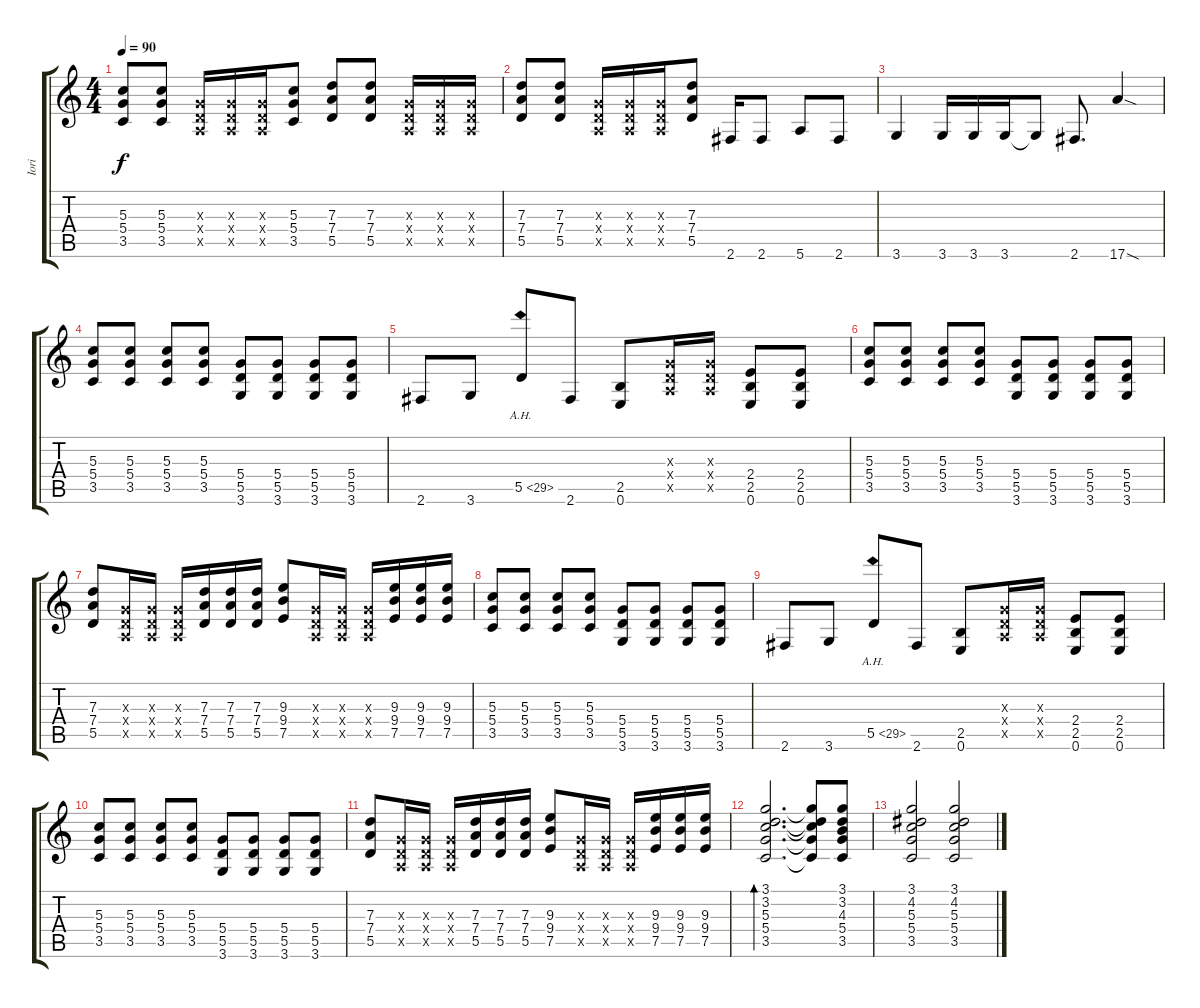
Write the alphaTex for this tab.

\track ("Iori" "Iori") {instrument distortionguitar}
\staff {score tabs}
\tuning (E4 B3 G3 D3 A2 E2) {hide}
\ts (4 4)
\tempo 90
\clef g2
\ks c
(5.3 5.4 3.5).8{dy f} (5.3 5.4 3.5).8 (0.3{x} 0.4{x} 0.5{x}).16 (0.3{x} 0.4{x} 0.5{x}).16 (0.3{x} 0.4{x} 0.5{x}).16 (5.3 5.4 3.5).8 (7.3 7.4 5.5).8 (7.3 7.4 5.5).8 (0.3{x} 0.4{x} 0.5{x}).16 (0.3{x} 0.4{x} 0.5{x}).16 (0.3{x} 0.4{x} 0.5{x}).16 |
(7.3 7.4 5.5).8 (7.3 7.4 5.5).8 (0.3{x} 0.4{x} 0.5{x}).16 (0.3{x} 0.4{x} 0.5{x}).16 (0.3{x} 0.4{x} 0.5{x}).16 (7.3 7.4 5.5).8 2.6.16 2.6.8 5.6.8 2.6.8 |
3.6.4 3.6.16 3.6.16 3.6.16 3.6{t}.8 2.6.8{d} 17.6{sod}.4 |
(5.3 5.4 3.5).8 (5.3 5.4 3.5).8 (5.3 5.4 3.5).8 (5.3 5.4 3.5).8 (5.4 5.5 3.6).8 (5.4 5.5 3.6).8 (5.4 5.5 3.6).8 (5.4 5.5 3.6).8 |
2.6.8 3.6.8 5.5{ah 24}.8 2.6.8 (2.5 0.6).8 (0.3{x} 0.4{x} 0.5{x}).16 (0.3{x} 0.4{x} 0.5{x}).16 (2.4 2.5 0.6).8 (2.4 2.5 0.6).8 |
(5.3 5.4 3.5).8 (5.3 5.4 3.5).8 (5.3 5.4 3.5).8 (5.3 5.4 3.5).8 (5.4 5.5 3.6).8 (5.4 5.5 3.6).8 (5.4 5.5 3.6).8 (5.4 5.5 3.6).8 |
(7.3 7.4 5.5).8 (0.3{x} 0.4{x} 0.5{x}).16 (0.3{x} 0.4{x} 0.5{x}).16 (0.3{x} 0.4{x} 0.5{x}).16 (7.3 7.4 5.5).16 (7.3 7.4 5.5).16 (7.3 7.4 5.5).16 (9.3 9.4 7.5).8 (0.3{x} 0.4{x} 0.5{x}).16 (0.3{x} 0.4{x} 0.5{x}).16 (0.3{x} 0.4{x} 0.5{x}).16 (9.3 9.4 7.5).16 (9.3 9.4 7.5).16 (9.3 9.4 7.5).16 |
(5.3 5.4 3.5).8 (5.3 5.4 3.5).8 (5.3 5.4 3.5).8 (5.3 5.4 3.5).8 (5.4 5.5 3.6).8 (5.4 5.5 3.6).8 (5.4 5.5 3.6).8 (5.4 5.5 3.6).8 |
2.6.8 3.6.8 5.5{ah 24}.8 2.6.8 (2.5 0.6).8 (0.3{x} 0.4{x} 0.5{x}).16 (0.3{x} 0.4{x} 0.5{x}).16 (2.4 2.5 0.6).8 (2.4 2.5 0.6).8 |
(5.3 5.4 3.5).8 (5.3 5.4 3.5).8 (5.3 5.4 3.5).8 (5.3 5.4 3.5).8 (5.4 5.5 3.6).8 (5.4 5.5 3.6).8 (5.4 5.5 3.6).8 (5.4 5.5 3.6).8 |
(7.3 7.4 5.5).8 (0.3{x} 0.4{x} 0.5{x}).16 (0.3{x} 0.4{x} 0.5{x}).16 (0.3{x} 0.4{x} 0.5{x}).16 (7.3 7.4 5.5).16 (7.3 7.4 5.5).16 (7.3 7.4 5.5).16 (9.3 9.4 7.5).8 (0.3{x} 0.4{x} 0.5{x}).16 (0.3{x} 0.4{x} 0.5{x}).16 (0.3{x} 0.4{x} 0.5{x}).16 (9.3 9.4 7.5).16 (9.3 9.4 7.5).16 (9.3 9.4 7.5).16 |
(3.1 3.2 5.3 5.4 3.5).2{d bd 120} (3.1{t} 3.2{t} 5.3{t} 5.4{t} 3.5{t}).8 (3.1 3.2 4.3 5.4 3.5).8 |
(3.1 4.2 5.3 5.4 3.5).2 (3.1 4.2 5.3 5.4 3.5).2
